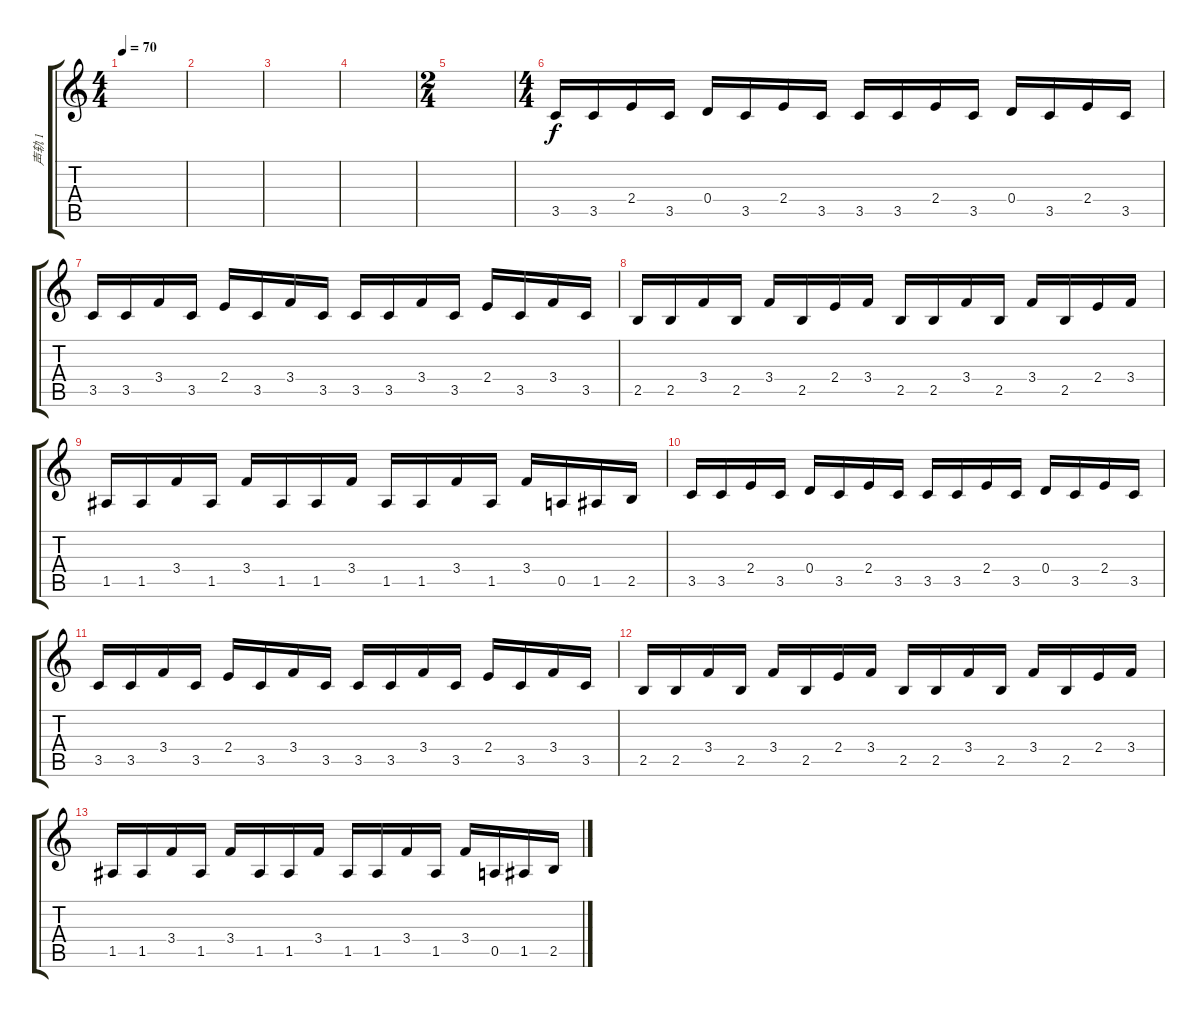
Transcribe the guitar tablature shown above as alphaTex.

\track ("声轨 1" "声轨 1") {instrument electricguitarmuted}
\staff {score tabs}
\tuning (E4 B3 G3 D3 A2 E2) {hide}
\ts (4 4)
\tempo 70
\clef g2
\ks c
|
|
|
|
\ts (2 4)
|
\ts (4 4)
3.5.16 3.5.16 2.4.16 3.5.16 0.4.16 3.5.16 2.4.16 3.5.16 3.5.16 3.5.16 2.4.16 3.5.16 0.4.16 3.5.16 2.4.16 3.5.16 |
3.5.16 3.5.16 3.4.16 3.5.16 2.4.16 3.5.16 3.4.16 3.5.16 3.5.16 3.5.16 3.4.16 3.5.16 2.4.16 3.5.16 3.4.16 3.5.16 |
2.5.16 2.5.16 3.4.16 2.5.16 3.4.16 2.5.16 2.4.16 3.4.16 2.5.16 2.5.16 3.4.16 2.5.16 3.4.16 2.5.16 2.4.16 3.4.16 |
1.5.16 1.5.16 3.4.16 1.5.16 3.4.16 1.5.16 1.5.16 3.4.16 1.5.16 1.5.16 3.4.16 1.5.16 3.4.16 0.5.16 1.5.16 2.5.16 |
3.5.16 3.5.16 2.4.16 3.5.16 0.4.16 3.5.16 2.4.16 3.5.16 3.5.16 3.5.16 2.4.16 3.5.16 0.4.16 3.5.16 2.4.16 3.5.16 |
3.5.16 3.5.16 3.4.16 3.5.16 2.4.16 3.5.16 3.4.16 3.5.16 3.5.16 3.5.16 3.4.16 3.5.16 2.4.16 3.5.16 3.4.16 3.5.16 |
2.5.16 2.5.16 3.4.16 2.5.16 3.4.16 2.5.16 2.4.16 3.4.16 2.5.16 2.5.16 3.4.16 2.5.16 3.4.16 2.5.16 2.4.16 3.4.16 |
1.5.16 1.5.16 3.4.16 1.5.16 3.4.16 1.5.16 1.5.16 3.4.16 1.5.16 1.5.16 3.4.16 1.5.16 3.4.16 0.5.16 1.5.16 2.5.16
